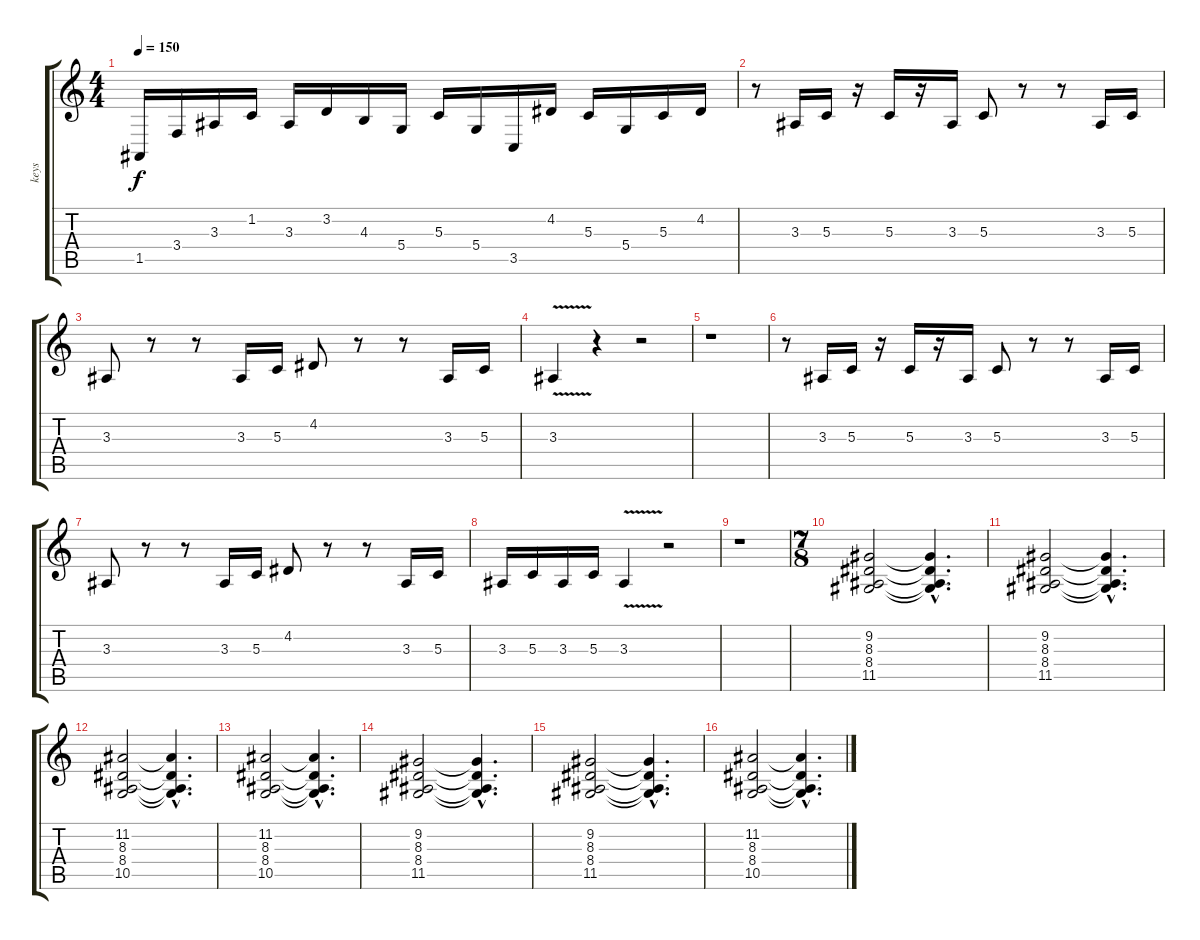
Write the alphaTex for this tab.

\track ("keys" "keys") {instrument stringensemble1}
\staff {score tabs}
\tuning (E4 B3 G3 D3 A2 E2) {hide}
\ts (4 4)
\tempo 150
\clef g2
\ks c
1.5.16{dy f} 3.4.16 3.3.16 1.2.16 3.3.16 3.2.16 4.3.16 5.4.16 5.3.16 5.4.16 3.5.16 4.2.16 5.3.16 5.4.16 5.3.16 4.2.16 |
r.8{volume 13 instrument clarinet} 3.3.16 5.3.16 r.16 5.3.16 r.16 3.3.16 5.3.8 r.8 r.8 3.3.16 5.3.16 |
3.3.8 r.8 r.8 3.3.16 5.3.16 4.2.8 r.8 r.8 3.3.16 5.3.16 |
3.3{v}.4 r.4 r.2 |
r.1 |
r.8{volume 13 instrument clarinet} 3.3.16 5.3.16 r.16 5.3.16 r.16 3.3.16 5.3.8 r.8 r.8 3.3.16 5.3.16 |
3.3.8 r.8 r.8 3.3.16 5.3.16 4.2.8 r.8 r.8 3.3.16 5.3.16 |
3.3.16 5.3.16 3.3.16 5.3.16 3.3{v}.4 r.2 |
r.1 |
\ts (7 8)
(9.2 8.3 8.4 11.5).2{instrument pad8sweep} (9.2{hac t} 8.3{hac t} 8.4{hac t} 11.5{hac t}).4{d} |
(9.2 8.3 8.4 11.5).2{instrument pad8sweep} (9.2{hac t} 8.3{hac t} 8.4{hac t} 11.5{hac t}).4{d} |
(11.2 8.3 8.4 10.5).2 (11.2{hac t} 8.3{hac t} 8.4{hac t} 10.5{hac t}).4{d} |
(11.2 8.3 8.4 10.5).2 (11.2{hac t} 8.3{hac t} 8.4{hac t} 10.5{hac t}).4{d} |
(9.2 8.3 8.4 11.5).2{instrument pad8sweep} (9.2{hac t} 8.3{hac t} 8.4{hac t} 11.5{hac t}).4{d} |
(9.2 8.3 8.4 11.5).2{instrument pad8sweep} (9.2{hac t} 8.3{hac t} 8.4{hac t} 11.5{hac t}).4{d} |
(11.2 8.3 8.4 10.5).2 (11.2{hac t} 8.3{hac t} 8.4{hac t} 10.5{hac t}).4{d}
